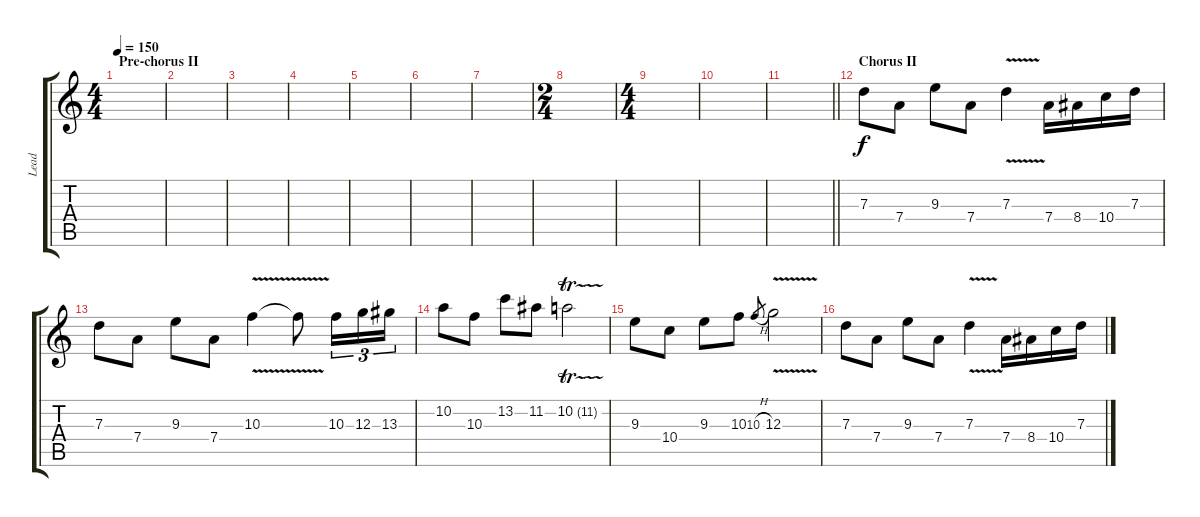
\track ("Lead" "Lead") {instrument distortionguitar}
\staff {score tabs}
\tuning (E4 B3 G3 D3 A2 E2) {hide}
\ts (4 4)
\section ("" "Pre-chorus II")
\tempo 150
\clef g2
\ks c
|
|
|
|
|
|
|
\ts (2 4)
|
\ts (4 4)
|
|
\barLineRight lightlight
|
\section ("" "Chorus II")
7.3.8{dy f} 7.4.8 9.3.8 7.4.8 7.3{v}.4 7.4.16 8.4.16 10.4.16 7.3.16 |
7.3.8 7.4.8 9.3.8 7.4.8 10.3{v}.4 10.3{t}.8 10.3.16{tu (3 2)} 12.3.16{tu (3 2)} 13.3.16{tu (3 2)} |
10.2.8 10.3.8 13.2.8 11.2.8 10.2{tr (11 32)}.2 |
9.3.8 10.4.8 9.3.8 10.3.8 10.3{h}.8{gr} 12.3{v}.2 |
7.3.8 7.4.8 9.3.8 7.4.8 7.3{v}.4 7.4.16 8.4.16 10.4.16 7.3.16
